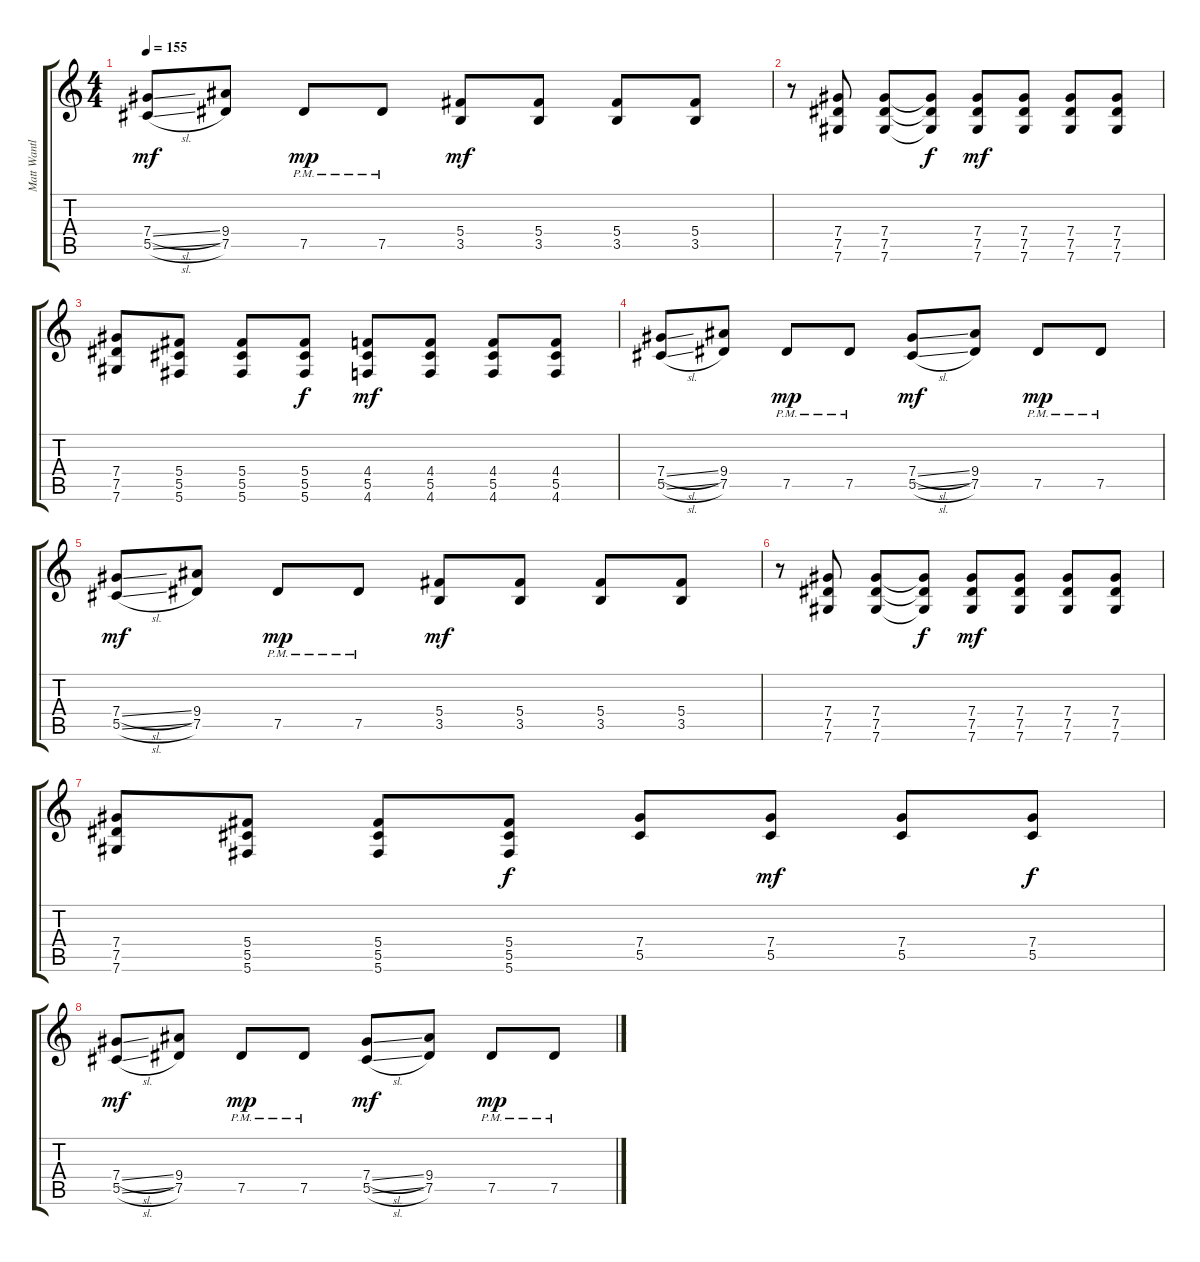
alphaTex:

\track ("Matt Wantland" "Matt Wantl") {instrument distortionguitar}
\staff {score tabs}
\tuning (Eb4 Bb3 Gb3 Db3 Ab2 Db2) {hide}
\ts (4 4)
\tempo 155
\clef g2
\ks c
(7.4{sl} 5.5{sl}).8{dy mf} (9.4 7.5).8 7.5{pm}.8{dy mp} 7.5{pm}.8 (5.4 3.5).8{dy mf} (5.4 3.5).8 (5.4 3.5).8 (5.4 3.5).8 |
r.8 (7.4 7.5 7.6).8 (7.4 7.5 7.6).8 (7.4{t} 7.5{t} 7.6{t}).8{dy f} (7.4 7.5 7.6).8{dy mf} (7.4 7.5 7.6).8 (7.4 7.5 7.6).8 (7.4 7.5 7.6).8 |
(7.4 7.5 7.6).8 (5.4 5.5 5.6).8 (5.4 5.5 5.6).8 (5.4 5.5 5.6).8{dy f} (4.4 5.5 4.6).8{dy mf} (4.4 5.5 4.6).8 (4.4 5.5 4.6).8 (4.4 5.5 4.6).8 |
(7.4{sl} 5.5{sl}).8 (9.4 7.5).8 7.5{pm}.8{dy mp} 7.5{pm}.8 (7.4{sl} 5.5{sl}).8{dy mf} (9.4 7.5).8 7.5{pm}.8{dy mp} 7.5{pm}.8 |
(7.4{sl} 5.5{sl}).8{dy mf} (9.4 7.5).8 7.5{pm}.8{dy mp} 7.5{pm}.8 (5.4 3.5).8{dy mf} (5.4 3.5).8 (5.4 3.5).8 (5.4 3.5).8 |
r.8 (7.4 7.5 7.6).8 (7.4 7.5 7.6).8 (7.4{t} 7.5{t} 7.6{t}).8{dy f} (7.4 7.5 7.6).8{dy mf} (7.4 7.5 7.6).8 (7.4 7.5 7.6).8 (7.4 7.5 7.6).8 |
(7.4 7.5 7.6).8 (5.4 5.5 5.6).8 (5.4 5.5 5.6).8 (5.4 5.5 5.6).8{dy f} (7.4 5.5).8 (7.4 5.5).8{dy mf} (7.4 5.5).8 (7.4 5.5).8{dy f} |
(7.4{sl} 5.5{sl}).8{dy mf} (9.4 7.5).8 7.5{pm}.8{dy mp} 7.5{pm}.8 (7.4{sl} 5.5{sl}).8{dy mf} (9.4 7.5).8 7.5{pm}.8{dy mp} 7.5{pm}.8
